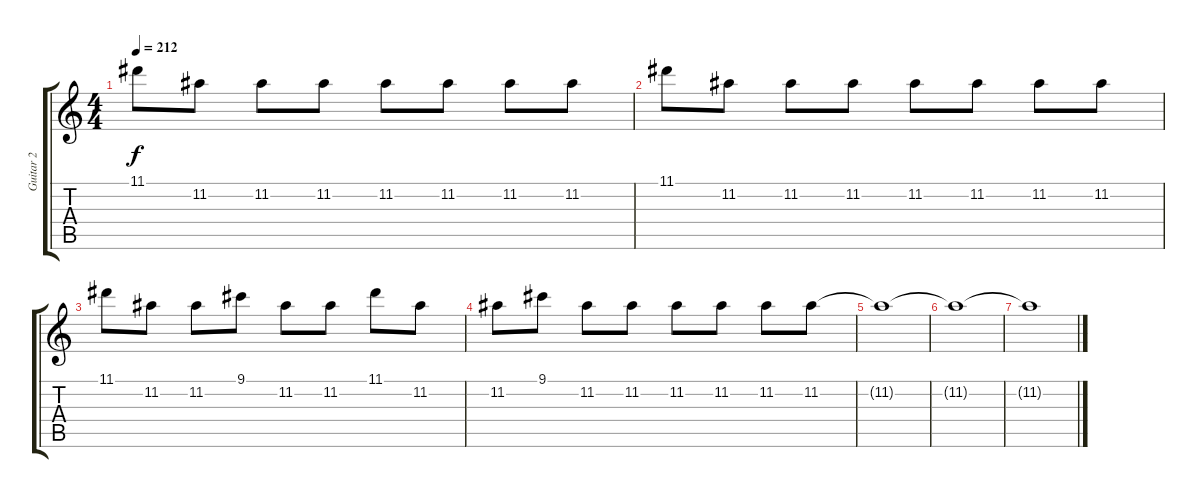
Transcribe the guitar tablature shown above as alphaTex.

\track ("Guitar 2" "Guitar 2") {instrument distortionguitar}
\staff {score tabs}
\tuning (E4 B3 G3 D3 A2 E2) {hide}
\ts (4 4)
\tempo 212
\clef g2
\ks c
11.1.8{dy f} 11.2.8 11.2.8 11.2.8 11.2.8 11.2.8 11.2.8 11.2.8 |
11.1.8 11.2.8 11.2.8 11.2.8 11.2.8 11.2.8 11.2.8 11.2.8 |
11.1.8 11.2.8 11.2.8 9.1.8 11.2.8 11.2.8 11.1.8 11.2.8 |
11.2.8 9.1.8 11.2.8 11.2.8 11.2.8 11.2.8 11.2.8 11.2.8 |
11.2{t}.1{volume 0} |
11.2{t}.1 |
11.2{t}.1
